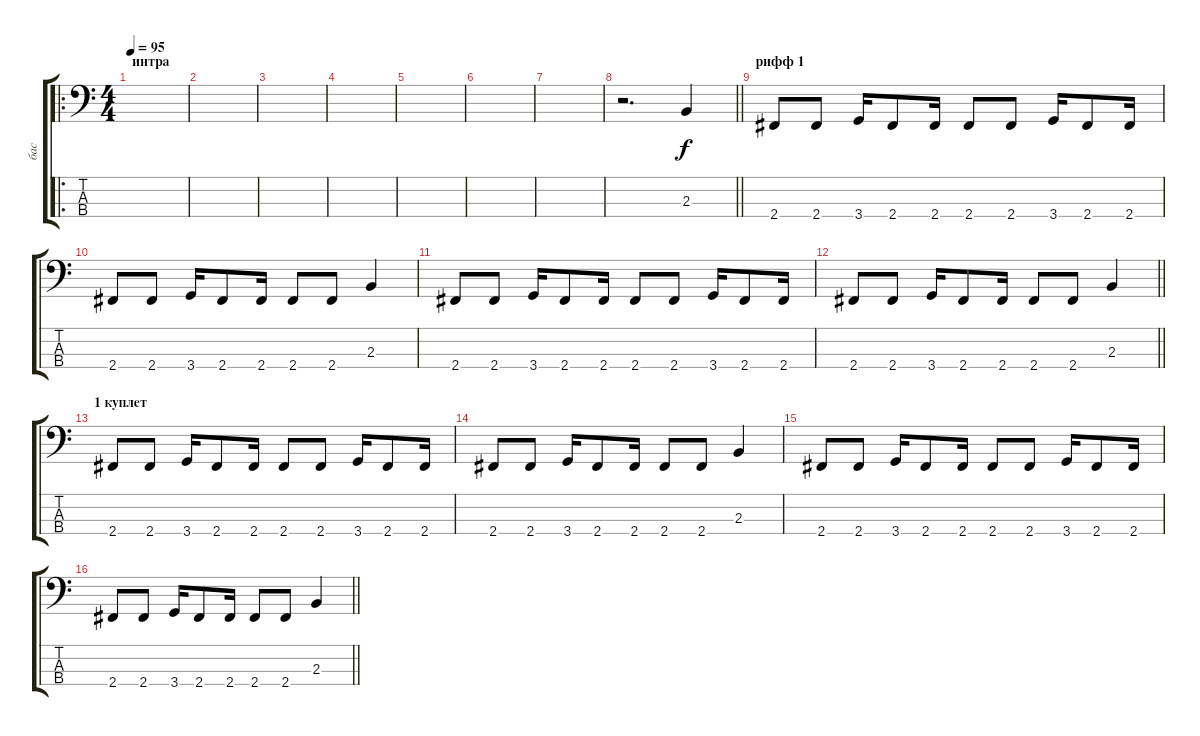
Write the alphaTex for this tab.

\track ("бас" "бас") {instrument electricbassfinger}
\staff {score tabs}
\tuning (G2 D2 A1 E1) {hide}
\ro
\ts (4 4)
\section ("" "интра")
\tempo 95
\clef f4
\ks c
|
|
|
|
|
|
|
\barLineRight lightlight
r.2{d} 2.3.4 |
\section ("" "рифф 1")
2.4.8 2.4.8 3.4.16 2.4.8 2.4.16 2.4.8 2.4.8 3.4.16 2.4.8 2.4.16 |
2.4.8 2.4.8 3.4.16 2.4.8 2.4.16 2.4.8 2.4.8 2.3.4 |
2.4.8 2.4.8 3.4.16 2.4.8 2.4.16 2.4.8 2.4.8 3.4.16 2.4.8 2.4.16 |
\barLineRight lightlight
2.4.8 2.4.8 3.4.16 2.4.8 2.4.16 2.4.8 2.4.8 2.3.4 |
\section ("" "1 куплет")
2.4.8 2.4.8 3.4.16 2.4.8 2.4.16 2.4.8 2.4.8 3.4.16 2.4.8 2.4.16 |
2.4.8 2.4.8 3.4.16 2.4.8 2.4.16 2.4.8 2.4.8 2.3.4 |
2.4.8 2.4.8 3.4.16 2.4.8 2.4.16 2.4.8 2.4.8 3.4.16 2.4.8 2.4.16 |
\barLineRight lightlight
2.4.8 2.4.8 3.4.16 2.4.8 2.4.16 2.4.8 2.4.8 2.3.4
